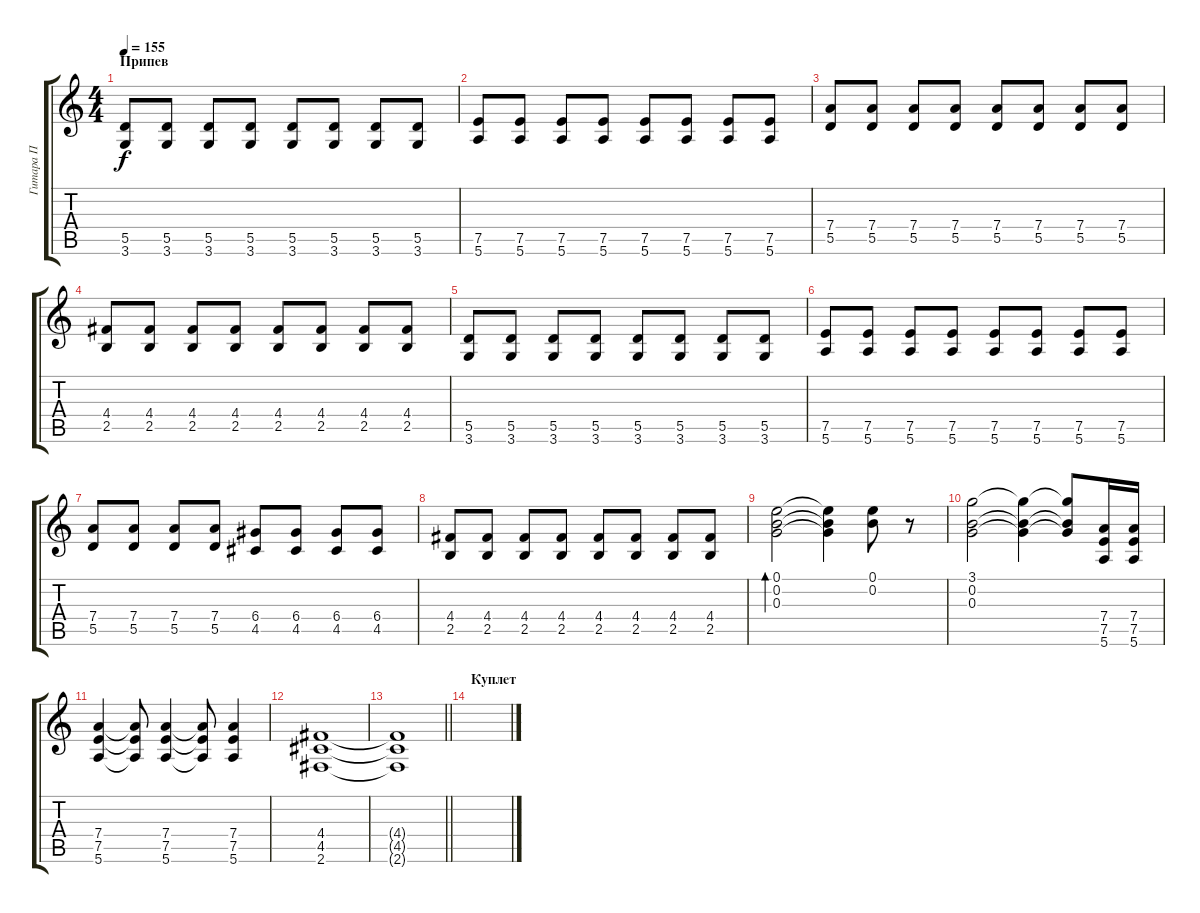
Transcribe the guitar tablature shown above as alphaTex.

\track ("Гитара П" "Гитара П") {instrument overdrivenguitar}
\staff {score tabs}
\tuning (E4 B3 G3 D3 A2 E2) {hide}
\ts (4 4)
\section ("" "Припев")
\tempo 155
\clef g2
\ks c
(5.5 3.6).8{dy f} (5.5 3.6).8 (5.5 3.6).8 (5.5 3.6).8 (5.5 3.6).8 (5.5 3.6).8 (5.5 3.6).8 (5.5 3.6).8 |
(7.5 5.6).8 (7.5 5.6).8 (7.5 5.6).8 (7.5 5.6).8 (7.5 5.6).8 (7.5 5.6).8 (7.5 5.6).8 (7.5 5.6).8 |
(7.4 5.5).8 (7.4 5.5).8 (7.4 5.5).8 (7.4 5.5).8 (7.4 5.5).8 (7.4 5.5).8 (7.4 5.5).8 (7.4 5.5).8 |
(4.4 2.5).8 (4.4 2.5).8 (4.4 2.5).8 (4.4 2.5).8 (4.4 2.5).8 (4.4 2.5).8 (4.4 2.5).8 (4.4 2.5).8 |
(5.5 3.6).8 (5.5 3.6).8 (5.5 3.6).8 (5.5 3.6).8 (5.5 3.6).8 (5.5 3.6).8 (5.5 3.6).8 (5.5 3.6).8 |
(7.5 5.6).8 (7.5 5.6).8 (7.5 5.6).8 (7.5 5.6).8 (7.5 5.6).8 (7.5 5.6).8 (7.5 5.6).8 (7.5 5.6).8 |
(7.4 5.5).8 (7.4 5.5).8 (7.4 5.5).8 (7.4 5.5).8 (6.4 4.5).8 (6.4 4.5).8 (6.4 4.5).8 (6.4 4.5).8 |
(4.4 2.5).8 (4.4 2.5).8 (4.4 2.5).8 (4.4 2.5).8 (4.4 2.5).8 (4.4 2.5).8 (4.4 2.5).8 (4.4 2.5).8 |
(0.1 0.2 0.3).2{bd 120} (0.1{t} 0.2{t} 0.3{t}).4 (0.1 0.2).8 r.8 |
(3.1 0.2 0.3).2 (3.1{t} 0.2{t} 0.3{t}).4 (3.1{t} 0.2{t} 0.3{t}).8 (7.4 7.5 5.6).16 (7.4 7.5 5.6).16 |
(7.4 7.5 5.6).4 (7.4{t} 7.5{t} 5.6{t}).8 (7.4 7.5 5.6).4 (7.4{t} 7.5{t} 5.6{t}).8 (7.4 7.5 5.6).4 |
(4.4 4.5 2.6).1 |
\barLineRight lightlight
(4.4{t} 4.5{t} 2.6{t}).1 |
\section ("" "Куплет")
